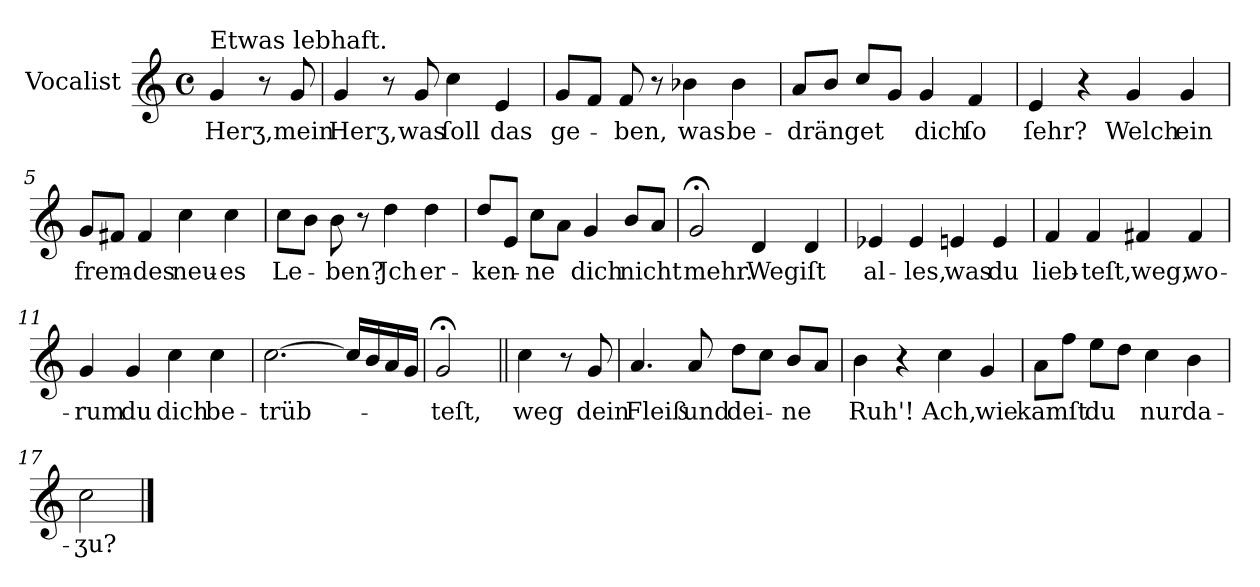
**kern	**text
*part1	*part1
*staff1	*staff1
*I"Vocalist	*
*clefG2	*
*k[]	*
*C:	*
*M4/4	*
*met(c)	*
=	=
!LO:TX:a:t=Etwas lebhaft.	!
4g	Herʒ,
8r	.
8g	mein
=1	=1
4g	Herʒ,
8r	.
8g	was
4cc	ſoll
4e	das
=2	=2
8gL	ge-
8fJ	.
8f	-ben,
8r	.
4b-X	was
4b-	be-
=3	=3
8aL	-dränget
8bJ	.
8ccL	.
8gJ	.
4g	dich
4f	ſo
=4	=4
4e	ſehr?
4r	.
4g	Welch
4g	ein
=5	=5
8gL	frem-
8f#XJ	.
4f#	-des
4cc	neu-
4cc	-es
=6	=6
8ccL	Le-
8bJ	.
8b	-ben?
8r	.
4dd	Jch
4dd	er-
=7	=7
8ddL	-ken-
8eJ	.
8cc\L	-ne
8aJ	.
4g	dich
8bL	nicht
8aJ	.
=8	=8
2g;<	mehr.
4d	Weg
4d	iſt
=9	=9
4e-X	al-
4e-	-les,
4en	was
4e	du
=10	=10
4f	lieb-
4f	-teſt,
4f#X	weg,
4f#	wo-
=11	=11
4g	-rum
4g	du
4cc	dich
4cc	be-
=12	=12
[2.cc	-trüb-
16ccLL]	.
16b	.
16a	.
16gJJ	.
=13	=13
2g;<	-teſt,
=||	=||
4cc	weg
8r	.
8g	dein
=14	=14
4.a	Fleiß
8a	und
8ddL	dei-
8ccJ	.
8bL	-ne
8aJ	.
=15	=15
4b	Ruh'!
4r	.
4cc	Ach,
4g	wie
=16	=16
8aL	kamſt
8ffJ	.
8eeL	du
8ddJ	.
4cc	nur
4b	da-
=17	=17
2cc	-ʒu?
==	==
*-	*-
